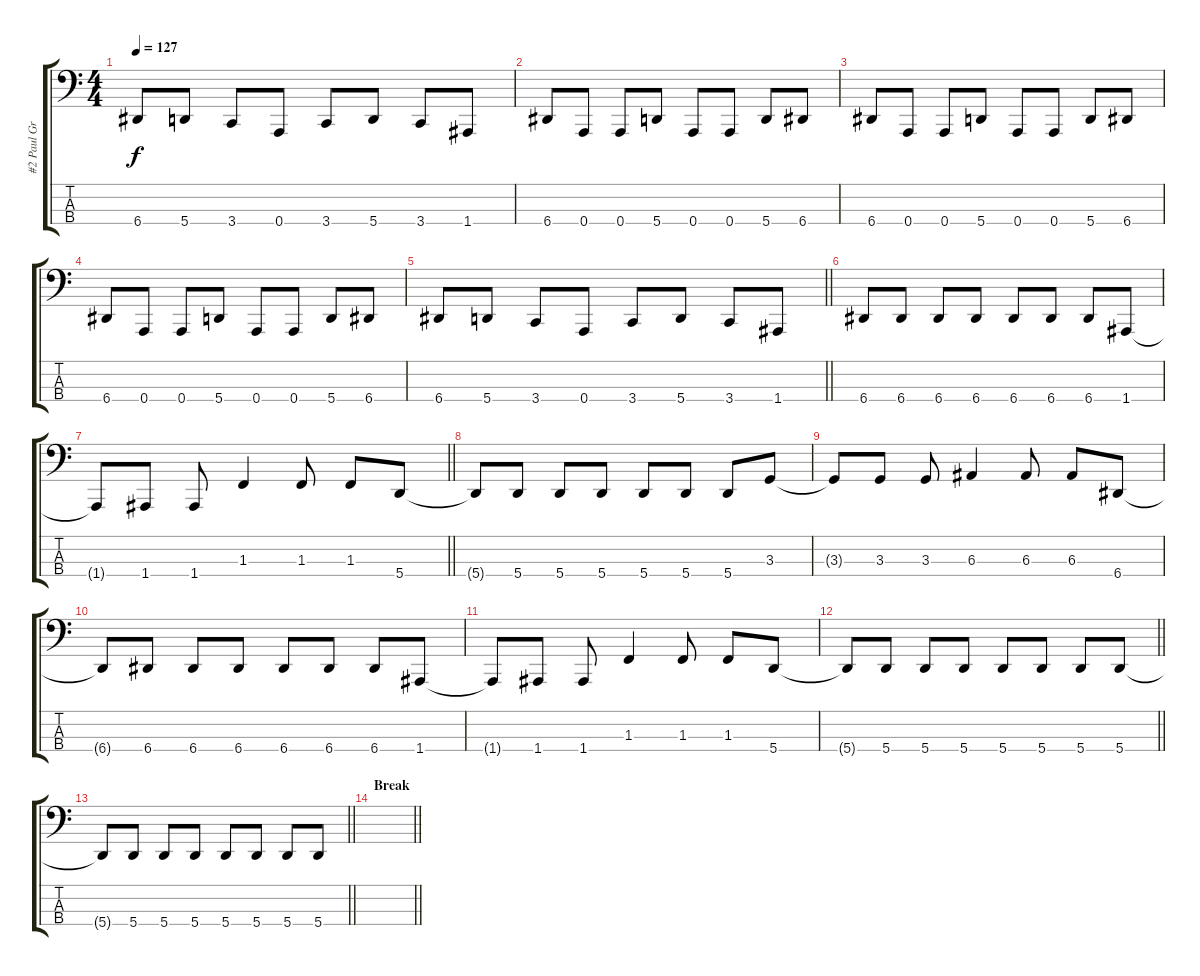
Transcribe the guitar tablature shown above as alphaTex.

\track ("#2 Paul Gray" "#2 Paul Gr") {instrument electricbasspick}
\staff {score tabs}
\tuning (D2 A1 E1 A0) {hide}
\ts (4 4)
\tempo 127
\clef f4
\ks c
6.4.8{dy f} 5.4.8 3.4.8 0.4.8 3.4.8 5.4.8 3.4.8 1.4.8 |
6.4.8 0.4.8 0.4.8 5.4.8 0.4.8 0.4.8 5.4.8 6.4.8 |
6.4.8 0.4.8 0.4.8 5.4.8 0.4.8 0.4.8 5.4.8 6.4.8 |
6.4.8 0.4.8 0.4.8 5.4.8 0.4.8 0.4.8 5.4.8 6.4.8 |
\barLineRight lightlight
6.4.8 5.4.8 3.4.8 0.4.8 3.4.8 5.4.8 3.4.8 1.4.8 |
\section ("" "")
6.4.8 6.4.8 6.4.8 6.4.8 6.4.8 6.4.8 6.4.8 1.4.8 |
\barLineRight lightlight
1.4{t}.8 1.4.8 1.4.8 1.3.4 1.3.8 1.3.8 5.4.8 |
5.4{t}.8 5.4.8 5.4.8 5.4.8 5.4.8 5.4.8 5.4.8 3.3.8 |
3.3{t}.8 3.3.8 3.3.8 6.3.4 6.3.8 6.3.8 6.4.8 |
6.4{t}.8 6.4.8 6.4.8 6.4.8 6.4.8 6.4.8 6.4.8 1.4.8 |
1.4{t}.8 1.4.8 1.4.8 1.3.4 1.3.8 1.3.8 5.4.8 |
\barLineRight lightlight
5.4{t}.8 5.4.8 5.4.8 5.4.8 5.4.8 5.4.8 5.4.8 5.4.8 |
\barLineRight lightlight
5.4{t}.8 5.4.8 5.4.8 5.4.8 5.4.8 5.4.8 5.4.8 5.4.8 |
\section ("" "Break")
\barLineRight lightlight
